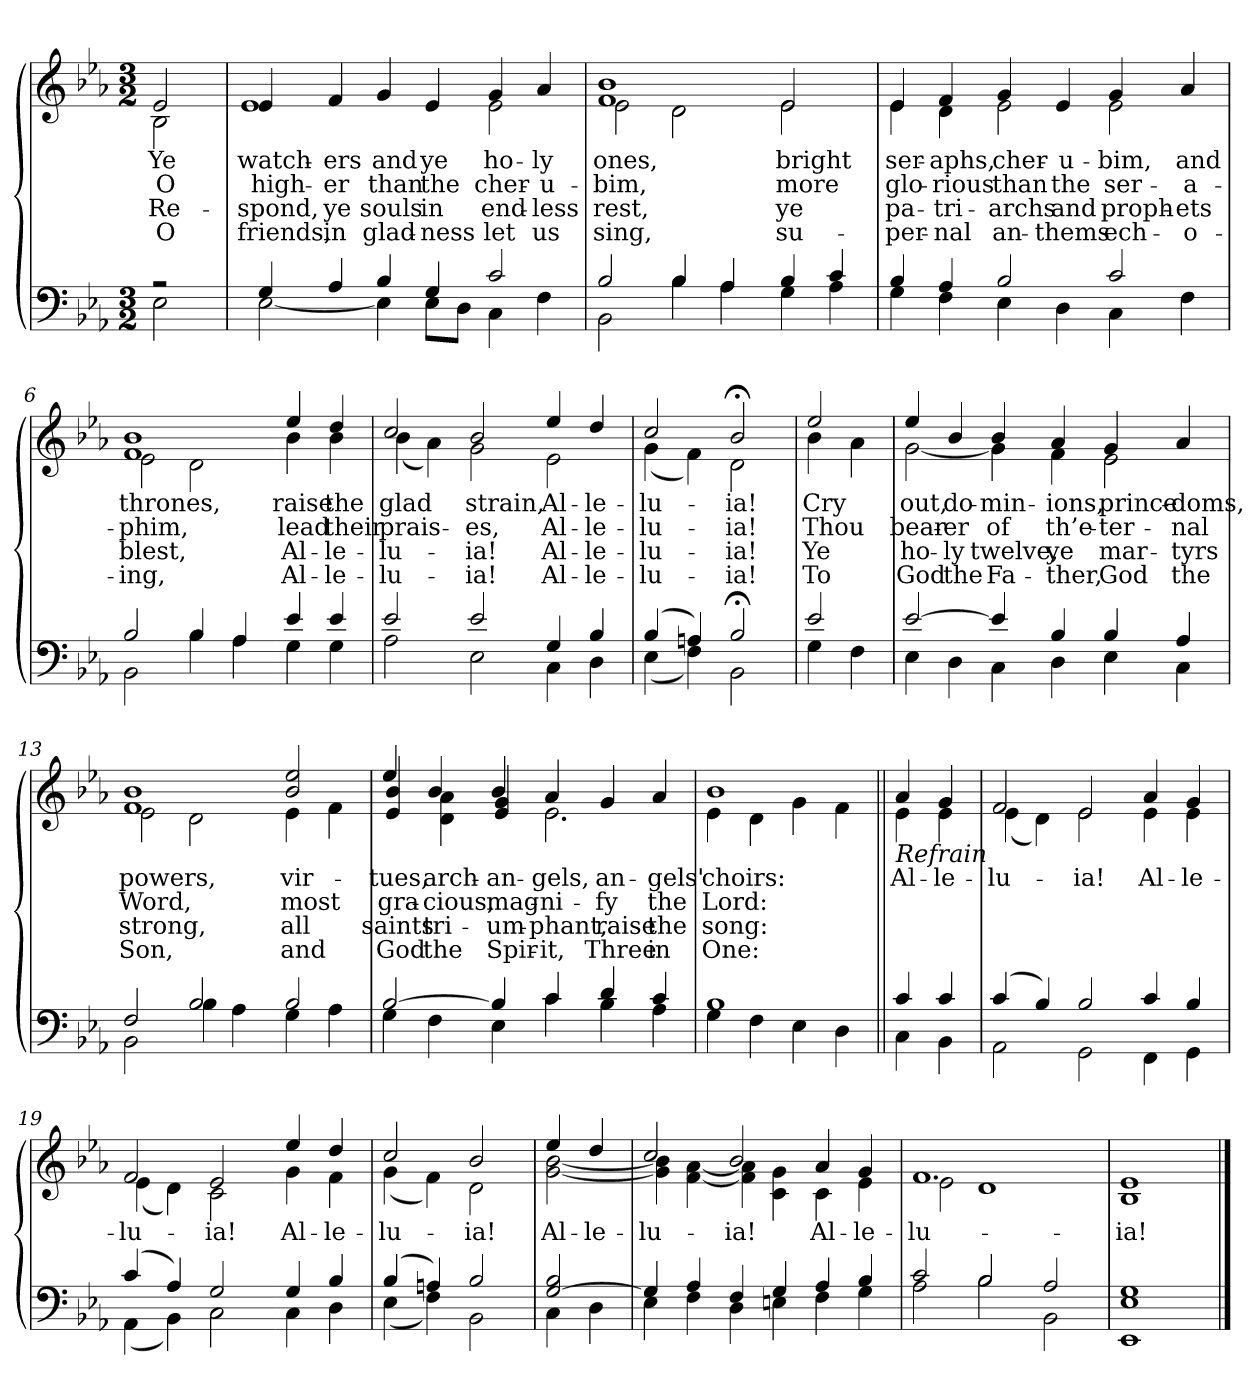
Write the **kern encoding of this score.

**kern	**kern	**text	**text	**text	**text
*part2	*part1	*part1	*part1	*part1	*part1
*staff2	*staff1	*staff1	*staff1	*staff1	*staff1
*clefF4	*clefG2	*	*	*	*
*k[b-e-a-]	*k[b-e-a-]	*	*	*	*
*M3/2	*M3/2	*	*	*	*
=1	=1	=1	=1	=1	=1
*^	*	*	*	*	*
!	!	!LO:TX:b:i:t=Verse	!	!	!	!
!	!	!	!LO:LY:b	!LO:LY:b	!LO:LY:b	!LO:LY:b
*	*	*^	*	*	*	*
2r	2E-\	2e-/	2B-\	Ye	O	Re-	O
=2	=2	=2	=2	=2	=2	=2	=2
!	!	!	!	!LO:LY:b	!LO:LY:b	!LO:LY:b	!LO:LY:b
4G/	[2E-\	4e-/	1e-	watch-	high-	-spond,	friends,
!	!	!	!	!LO:LY:b	!LO:LY:b	!LO:LY:b	!LO:LY:b
4A-/	.	4f/	.	-ers	-er	ye	in
!	!	!	!	!LO:LY:b	!LO:LY:b	!LO:LY:b	!LO:LY:b
4B-/	4E-\]	4g/	.	and	than	souls	glad-
!	!	!	!	!LO:LY:b	!LO:LY:b	!LO:LY:b	!LO:LY:b
4G/	8E-\L	4e-/	.	ye	the	in	-ness
.	8D\J	.	.	.	.	.	.
!	!	!	!	!LO:LY:b	!LO:LY:b	!LO:LY:b	!LO:LY:b
2c/	4C\	4g/	2e-\	ho-	cher-	end-	let
!	!	!	!	!LO:LY:b	!LO:LY:b	!LO:LY:b	!LO:LY:b
.	4F\	4a-/	.	-ly	-u-	-less	us
=3	=3	=3	=3	=3	=3	=3	=3
!	!	!	!	!LO:LY:b	!LO:LY:b	!LO:LY:b	!LO:LY:b
2B-/	2BB-\	1f 1b-	2e-\	ones,	-bim,	rest,	sing,
4B-/	4B-\	.	2d\	.	.	.	.
4A-/	4A-\	.	.	.	.	.	.
!!LO:LB:g=z	!!
=4-	=4-	=4-	=4-	=4-	=4-	=4-	=4-
!	!	!	!	!LO:LY:b	!LO:LY:b	!LO:LY:b	!LO:LY:b
4B-/	4G\	2e-/	2e-\	bright	more	ye	su-
4c/	4A-\	.	.	.	.	.	.
=5	=5	=5	=5	=5	=5	=5	=5
!	!	!	!	!LO:LY:b	!LO:LY:b	!LO:LY:b	!LO:LY:b
4B-/	4G\	4e-/	4e-\	ser-	glo-	pa-	-per-
!	!	!	!	!LO:LY:b	!LO:LY:b	!LO:LY:b	!LO:LY:b
4A-/	4F\	4f/	4d\	-aphs,	-rious	-tri-	-nal
!	!	!	!	!LO:LY:b	!LO:LY:b	!LO:LY:b	!LO:LY:b
2B-/	4E-\	4g/	2e-\	cher-	than	-archs	an-
!	!	!	!	!LO:LY:b	!LO:LY:b	!LO:LY:b	!LO:LY:b
.	4D\	4e-/	.	-u-	the	and	-thems
!	!	!	!	!LO:LY:b	!LO:LY:b	!LO:LY:b	!LO:LY:b
2c/	4C\	4g/	2e-\	-bim,	ser-	proph-	ech-
!	!	!	!	!LO:LY:b	!LO:LY:b	!LO:LY:b	!LO:LY:b
.	4F\	4a-/	.	and	-a-	-ets	-o-
=6	=6	=6	=6	=6	=6	=6	=6
!	!	!	!	!LO:LY:b	!LO:LY:b	!LO:LY:b	!LO:LY:b
2B-/	2BB-\	1f 1b-	2e-\	thrones,	-phim,	blest,	-ing,
4B-/	4B-\	.	2d\	.	.	.	.
4A-/	4A-\	.	.	.	.	.	.
!!LO:LB:g=z	!!
=7-	=7-	=7-	=7-	=7-	=7-	=7-	=7-
!	!	!	!	!LO:LY:b	!LO:LY:b	!LO:LY:b	!LO:LY:b
4e-/	4G\	4ee-/	4b-\	raise	lead	Al-	Al-
!	!	!	!	!LO:LY:b	!LO:LY:b	!LO:LY:b	!LO:LY:b
4e-/	4G\	4dd/	4b-\	the	their	-le-	-le-
=8	=8	=8	=8	=8	=8	=8	=8
!	!	!	!	!LO:LY:b	!LO:LY:b	!LO:LY:b	!LO:LY:b
2e-/	2A-\	2cc/	(<4b-\	glad	prais-	-lu-	-lu-
.	.	.	4a-\)	.	.	.	.
!	!	!	!	!LO:LY:b	!LO:LY:b	!LO:LY:b	!LO:LY:b
2e-/	2E-\	2b-/	2g\	strain,	-es,	-ia!	-ia!
!!LO:LB:g=z	!!
=9-	=9-	=9-	=9-	=9-	=9-	=9-	=9-
!	!	!	!	!LO:LY:b	!LO:LY:b	!LO:LY:b	!LO:LY:b
4G/	4C\	4ee-/	2e-\	Al-	Al-	Al-	Al-
!	!	!	!	!LO:LY:b	!LO:LY:b	!LO:LY:b	!LO:LY:b
4B-/	4D\	4dd/	.	-le-	-le-	-le-	-le-
=10	=10	=10	=10	=10	=10	=10	=10
!	!	!	!	!LO:LY:b	!LO:LY:b	!LO:LY:b	!LO:LY:b
(>4B-/	(<4E-\	2cc/	(<4g\	-lu-	-lu-	-lu-	-lu-
4Ani/)	4F\)	.	4f\)	.	.	.	.
!	!	!	!	!LO:LY:b	!LO:LY:b	!LO:LY:b	!LO:LY:b
2B-;</	2BB-\	2b-;</	2d\	-ia!	-ia!	-ia!	-ia!
!!LO:LB:g=z	!!
=11	=11	=11	=11	=11	=11	=11	=11
!	!	!	!	!LO:LY:b	!LO:LY:b	!LO:LY:b	!LO:LY:b
2e-/	4G\	2ee-/	4b-\	Cry	Thou	Ye	To
.	4F\	.	4a-\	.	.	.	.
=12	=12	=12	=12	=12	=12	=12	=12
!	!	!	!	!LO:LY:b	!LO:LY:b	!LO:LY:b	!LO:LY:b
[2e-/	4E-\	4ee-/	[2g\	out,	bear-	ho-	God
!	!	!	!	!LO:LY:b	!LO:LY:b	!LO:LY:b	!LO:LY:b
.	4D\	4b-/	.	do-	-er	-ly	the
!	!	!	!	!LO:LY:b	!LO:LY:b	!LO:LY:b	!LO:LY:b
4e-/]	4C\	4b-/	4g\]	-min-	of	twelve,	Fa-
!	!	!	!	!LO:LY:b	!LO:LY:b	!LO:LY:b	!LO:LY:b
4B-/	4D\	4a-/	4f\	-ions,	th’e-	ye	-ther,
!	!	!	!	!LO:LY:b	!LO:LY:b	!LO:LY:b	!LO:LY:b
4B-/	4E-\	4g/	2e-\	prince-	-ter-	mar-	God
!	!	!	!	!LO:LY:b	!LO:LY:b	!LO:LY:b	!LO:LY:b
4A-/	4C\	4a-/	.	-doms,	-nal	-tyrs	the
=13	=13	=13	=13	=13	=13	=13	=13
!	!	!	!	!LO:LY:b	!LO:LY:b	!LO:LY:b	!LO:LY:b
2F/	2BB-\	1f 1b-	2e-\	powers,	Word,	strong,	Son,
2B-/	4B-\	.	2d\	.	.	.	.
.	4A-\	.	.	.	.	.	.
!!LO:LB:g=z	!!
=14-	=14-	=14-	=14-	=14-	=14-	=14-	=14-
!	!	!	!	!LO:LY:b	!LO:LY:b	!LO:LY:b	!LO:LY:b
2B-/	4G\	2b-/ 2ee-/	4e-\	vir-	most	all	and
.	4A-\	.	4f\	.	.	.	.
=15	=15	=15	=15	=15	=15	=15	=15
!	!	!	!	!LO:LY:b	!LO:LY:b	!LO:LY:b	!LO:LY:b
[2B-/	4G\	4ee-/	4e-/ 4b-/	-tues,	gra-	saints	God
!	!	!	!	!LO:LY:b	!LO:LY:b	!LO:LY:b	!LO:LY:b
.	4F\	4b-/	4d\ 4a-\	arch-	-cious,	tri-	the
!	!	!	!	!LO:LY:b	!LO:LY:b	!LO:LY:b	!LO:LY:b
4B-/]	4E-\	4b-/	4e-/ 4g/	-an-	mag-	-um-	Spir-
!	!	!	!	!LO:LY:b	!LO:LY:b	!LO:LY:b	!LO:LY:b
4c/	4c\	4a-/	2.e-\	-gels,	-ni-	-phant,	-it,
!	!	!	!	!LO:LY:b	!LO:LY:b	!LO:LY:b	!LO:LY:b
4d/	4B-\	4g/	.	an-	-fy	raise	Three
!	!	!	!	!LO:LY:b	!LO:LY:b	!LO:LY:b	!LO:LY:b
4c/	4A-\	4a-/	.	-gels'	the	the	in
=16	=16	=16	=16	=16	=16	=16	=16
!	!	!	!	!LO:LY:b	!LO:LY:b	!LO:LY:b	!LO:LY:b
1B-	4G\	1b-	4e-\	choirs:	Lord:	song:	One:
.	4F\	.	4d\	.	.	.	.
.	4E-\	.	4g\	.	.	.	.
.	4D\	.	4f\	.	.	.	.
!!LO:LB:g=z	!!
=17||	=17||	=17||	=17||	=17||	=17||	=17||	=17||
!	!	!LO:TX:b:i:t=Refrain	!	!	!	!	!
!	!	!	!	!LO:LY:b	!	!	!
4c/	4C\	4a-/	4e-\	Al-	.	.	.
!	!	!	!	!LO:LY:b	!	!	!
4c/	4BB-\	4g/	4e-\	-le-	.	.	.
=18	=18	=18	=18	=18	=18	=18	=18
!	!	!	!	!LO:LY:b	!	!	!
(>4c/	2AA-\	2f/	(<4e-\	-lu-	.	.	.
4B-/)	.	.	4d\)	.	.	.	.
!	!	!	!	!LO:LY:b	!	!	!
2B-/	2GG\	2e-/	2e-\	-ia!	.	.	.
!	!	!	!	!LO:LY:b	!	!	!
4c/	4FF\	4a-/	4e-\	Al-	.	.	.
!	!	!	!	!LO:LY:b	!	!	!
4B-/	4GG\	4g/	4e-\	-le-	.	.	.
=19	=19	=19	=19	=19	=19	=19	=19
!	!	!	!	!LO:LY:b	!	!	!
(>4c/	(<4AA-\	2f/	(<4e-\	-lu-	.	.	.
4A-/)	4BB-\)	.	4d\)	.	.	.	.
!	!	!	!	!LO:LY:b	!	!	!
2G/	2C\	2e-/	2c\	-ia!	.	.	.
!!LO:LB:g=z	!!
=20-	=20-	=20-	=20-	=20-	=20-	=20-	=20-
!	!	!	!	!LO:LY:b	!	!	!
4G/	4C\	4ee-/	4g\	Al-	.	.	.
!	!	!	!	!LO:LY:b	!	!	!
4B-/	4D\	4dd/	4f\	-le-	.	.	.
=21	=21	=21	=21	=21	=21	=21	=21
!	!	!	!	!LO:LY:b	!	!	!
(>4B-/	(<4E-\	2cc/	(<4g\	-lu-	.	.	.
4Ani/)	4F\)	.	4f\)	.	.	.	.
!	!	!	!	!LO:LY:b	!	!	!
2B-/	2BB-\	2b-/	2d\	-ia!	.	.	.
=22	=22	=22	=22	=22	=22	=22	=22
!	!	!	!	!LO:LY:b	!	!	!
[2G/ 2B-/	4C\	4ee-/	[2g\ [2b-\	Al-	.	.	.
!	!	!	!	!LO:LY:b	!	!	!
.	4D\	4dd/	.	-le-	.	.	.
=23	=23	=23	=23	=23	=23	=23	=23
!	!	!	!	!LO:LY:b	!	!	!
4G/]	4E-\	2cc/	4g\] 4b-\]	-lu-	.	.	.
4A-/	4F\	.	[4f\ [4a-\	.	.	.	.
!	!	!	!	!LO:LY:b	!	!	!
4F/	4D\	2b-/	4f\] 4a-\]	-ia!	.	.	.
4G/	4En\	.	4c\ 4g\	.	.	.	.
!	!	!	!	!LO:LY:b	!	!	!
4A-/	4F\	4a-/	4c\	Al-	.	.	.
!	!	!	!	!LO:LY:b	!	!	!
4B-/	4G\	4g/	4e-\	-le-	.	.	.
=24	=24	=24	=24	=24	=24	=24	=24
!	!	!	!	!LO:LY:b	!	!	!
2c/	2A-\	1.f	2e-\	-lu-	.	.	.
2B-/	2B-\	.	1d	.	.	.	.
2A-/	2BB-\	.	.	.	.	.	.
=25	=25	=25	=25	=25	=25	=25	=25
!	!	!	!	!LO:LY:b	!	!	!
1G	1EE- 1E-	1e-	1B-	-ia!	.	.	.
*v	*v	*	*	*	*	*	*
*	*v	*v	*	*	*	*
==	==	==	==	==	==
*-	*-	*-	*-	*-	*-
